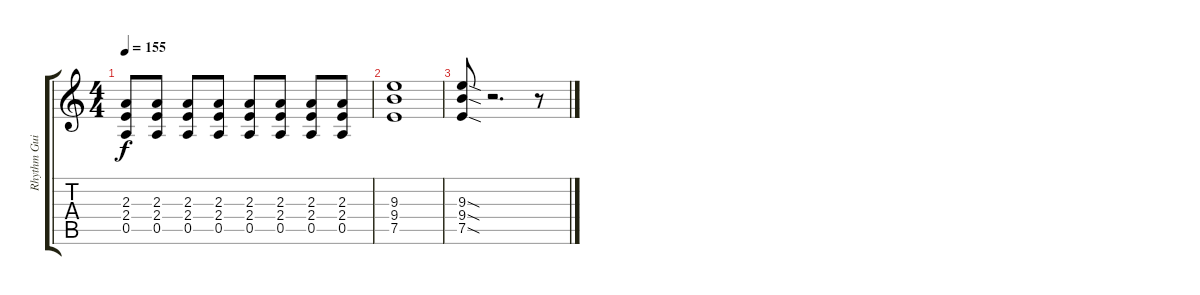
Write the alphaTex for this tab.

\track ("Rhythm Guitar" "Rhythm Gui") {instrument distortionguitar}
\staff {score tabs}
\tuning (E4 B3 G3 D3 A2 E2) {hide}
\ts (4 4)
\tempo 155
\clef g2
\ks c
(2.3 2.4 0.5).8{dy f} (2.3 2.4 0.5).8 (2.3 2.4 0.5).8 (2.3 2.4 0.5).8 (2.3 2.4 0.5).8 (2.3 2.4 0.5).8 (2.3 2.4 0.5).8 (2.3 2.4 0.5).8 |
(9.3 9.4 7.5).1 |
(9.3{sod} 9.4{sod} 7.5{sod}).8 r.2{d} r.8
